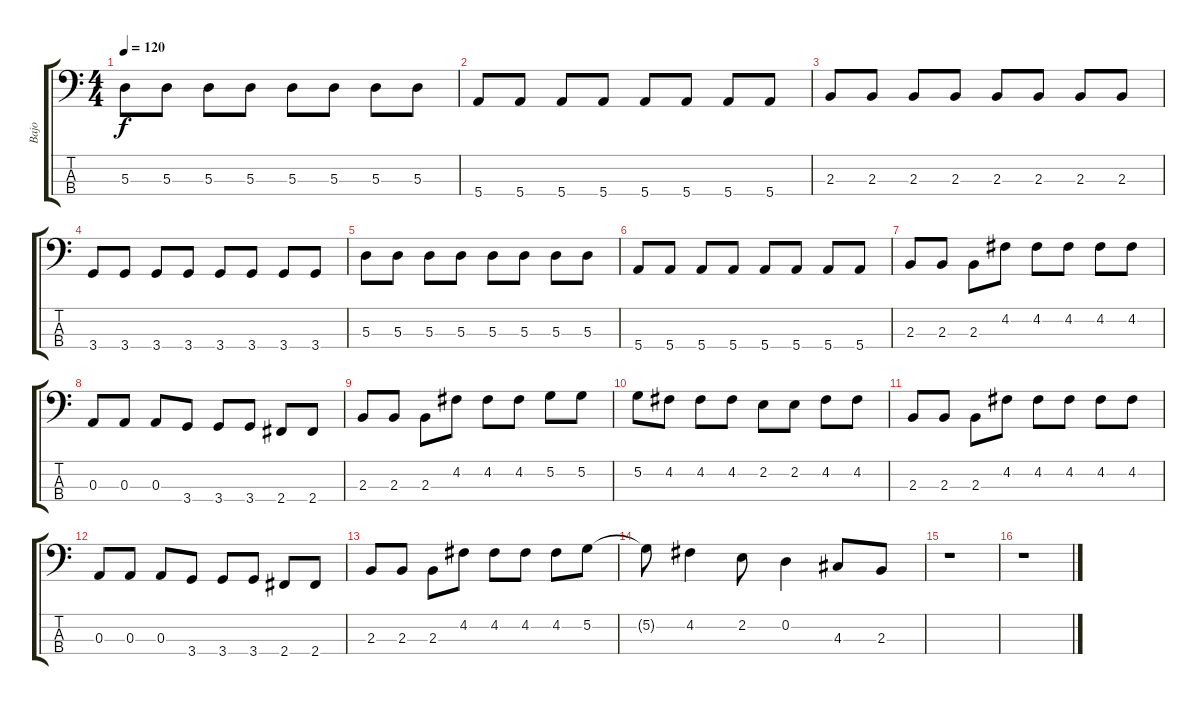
\track ("Bajo" "Bajo") {instrument fretlessbass}
\staff {score tabs}
\tuning (G2 D2 A1 E1) {hide}
\ts (4 4)
\tempo 120
\clef f4
\ks c
5.3.8{dy f} 5.3.8 5.3.8 5.3.8 5.3.8 5.3.8 5.3.8 5.3.8 |
5.4.8 5.4.8 5.4.8 5.4.8 5.4.8 5.4.8 5.4.8 5.4.8 |
2.3.8 2.3.8 2.3.8 2.3.8 2.3.8 2.3.8 2.3.8 2.3.8 |
3.4.8 3.4.8 3.4.8 3.4.8 3.4.8 3.4.8 3.4.8 3.4.8 |
5.3.8 5.3.8 5.3.8 5.3.8 5.3.8 5.3.8 5.3.8 5.3.8 |
5.4.8 5.4.8 5.4.8 5.4.8 5.4.8 5.4.8 5.4.8 5.4.8 |
2.3.8 2.3.8 2.3.8 4.2.8 4.2.8 4.2.8 4.2.8 4.2.8 |
0.3.8 0.3.8 0.3.8 3.4.8 3.4.8 3.4.8 2.4.8 2.4.8 |
2.3.8 2.3.8 2.3.8 4.2.8 4.2.8 4.2.8 5.2.8 5.2.8 |
5.2.8 4.2.8 4.2.8 4.2.8 2.2.8 2.2.8 4.2.8 4.2.8 |
2.3.8 2.3.8 2.3.8 4.2.8 4.2.8 4.2.8 4.2.8 4.2.8 |
0.3.8 0.3.8 0.3.8 3.4.8 3.4.8 3.4.8 2.4.8 2.4.8 |
2.3.8 2.3.8 2.3.8 4.2.8 4.2.8 4.2.8 4.2.8 5.2.8 |
5.2{t}.8 4.2.4 2.2.8 0.2.4 4.3.8 2.3.8 |
r.1 |
r.1
